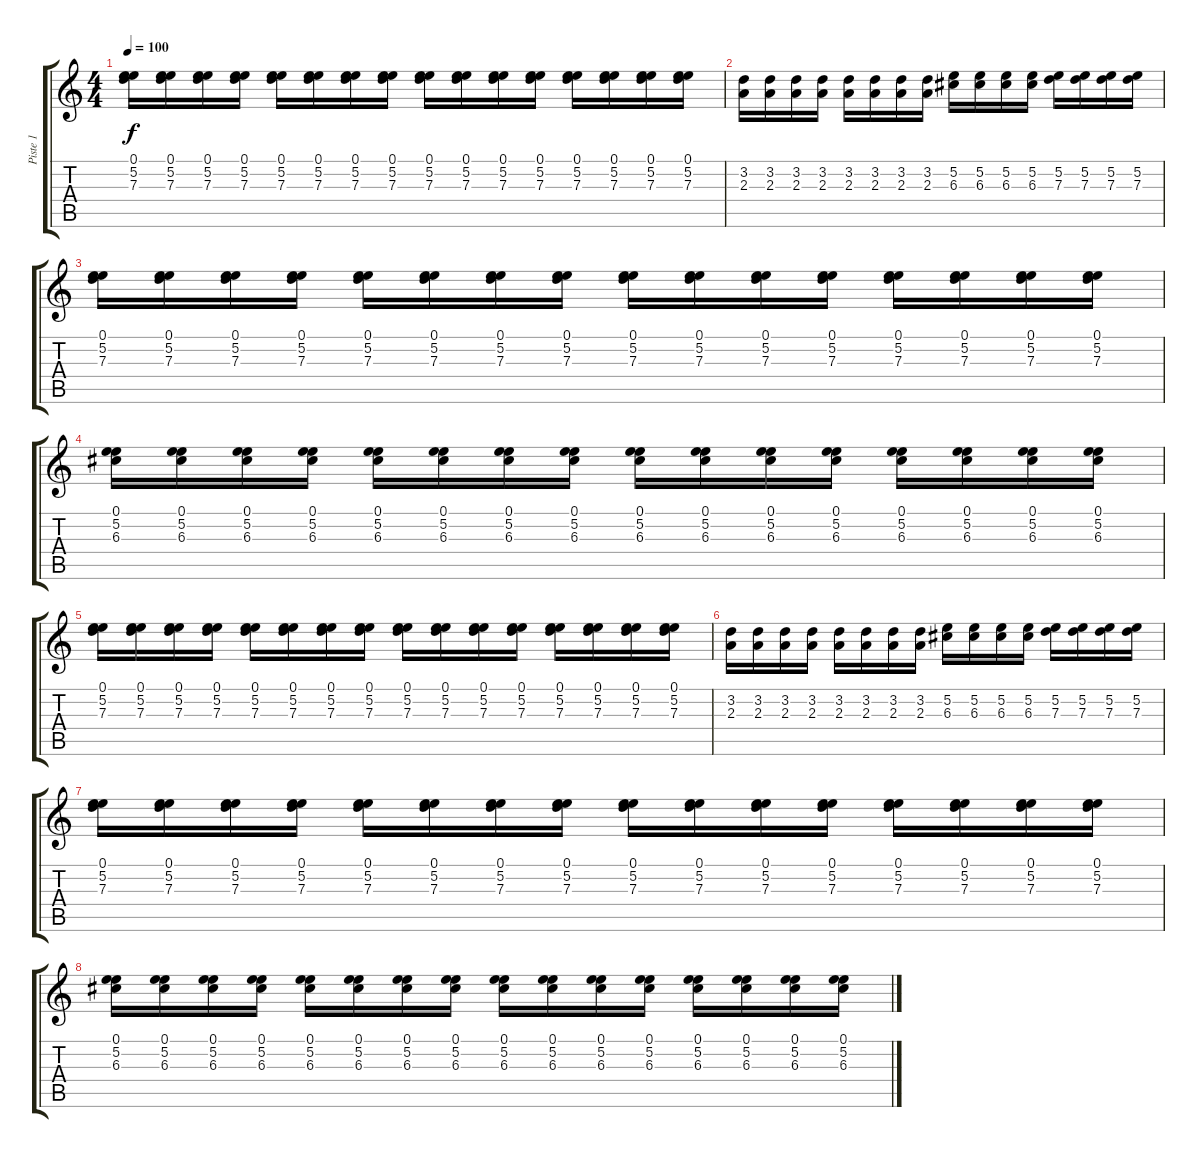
\track ("Piste 1" "Piste 1") {instrument overdrivenguitar}
\staff {score tabs}
\tuning (E4 B3 G3 D3 A2 E2) {hide}
\ts (4 4)
\tempo 100
\clef g2
\ks c
(0.1 5.2 7.3).16{dy f} (0.1 5.2 7.3).16 (0.1 5.2 7.3).16 (0.1 5.2 7.3).16 (0.1 5.2 7.3).16 (0.1 5.2 7.3).16 (0.1 5.2 7.3).16 (0.1 5.2 7.3).16 (0.1 5.2 7.3).16 (0.1 5.2 7.3).16 (0.1 5.2 7.3).16 (0.1 5.2 7.3).16 (0.1 5.2 7.3).16 (0.1 5.2 7.3).16 (0.1 5.2 7.3).16 (0.1 5.2 7.3).16 |
(3.2 2.3).16 (3.2 2.3).16 (3.2 2.3).16 (3.2 2.3).16 (3.2 2.3).16 (3.2 2.3).16 (3.2 2.3).16 (3.2 2.3).16 (5.2 6.3).16 (5.2 6.3).16 (5.2 6.3).16 (5.2 6.3).16 (5.2 7.3).16 (5.2 7.3).16 (5.2 7.3).16 (5.2 7.3).16 |
(0.1 5.2 7.3).16 (0.1 5.2 7.3).16 (0.1 5.2 7.3).16 (0.1 5.2 7.3).16 (0.1 5.2 7.3).16 (0.1 5.2 7.3).16 (0.1 5.2 7.3).16 (0.1 5.2 7.3).16 (0.1 5.2 7.3).16 (0.1 5.2 7.3).16 (0.1 5.2 7.3).16 (0.1 5.2 7.3).16 (0.1 5.2 7.3).16 (0.1 5.2 7.3).16 (0.1 5.2 7.3).16 (0.1 5.2 7.3).16 |
(0.1 5.2 6.3).16 (0.1 5.2 6.3).16 (0.1 5.2 6.3).16 (0.1 5.2 6.3).16 (0.1 5.2 6.3).16 (0.1 5.2 6.3).16 (0.1 5.2 6.3).16 (0.1 5.2 6.3).16 (0.1 5.2 6.3).16 (0.1 5.2 6.3).16 (0.1 5.2 6.3).16 (0.1 5.2 6.3).16 (0.1 5.2 6.3).16 (0.1 5.2 6.3).16 (0.1 5.2 6.3).16 (0.1 5.2 6.3).16 |
(0.1 5.2 7.3).16 (0.1 5.2 7.3).16 (0.1 5.2 7.3).16 (0.1 5.2 7.3).16 (0.1 5.2 7.3).16 (0.1 5.2 7.3).16 (0.1 5.2 7.3).16 (0.1 5.2 7.3).16 (0.1 5.2 7.3).16 (0.1 5.2 7.3).16 (0.1 5.2 7.3).16 (0.1 5.2 7.3).16 (0.1 5.2 7.3).16 (0.1 5.2 7.3).16 (0.1 5.2 7.3).16 (0.1 5.2 7.3).16 |
(3.2 2.3).16 (3.2 2.3).16 (3.2 2.3).16 (3.2 2.3).16 (3.2 2.3).16 (3.2 2.3).16 (3.2 2.3).16 (3.2 2.3).16 (5.2 6.3).16 (5.2 6.3).16 (5.2 6.3).16 (5.2 6.3).16 (5.2 7.3).16 (5.2 7.3).16 (5.2 7.3).16 (5.2 7.3).16 |
(0.1 5.2 7.3).16 (0.1 5.2 7.3).16 (0.1 5.2 7.3).16 (0.1 5.2 7.3).16 (0.1 5.2 7.3).16 (0.1 5.2 7.3).16 (0.1 5.2 7.3).16 (0.1 5.2 7.3).16 (0.1 5.2 7.3).16 (0.1 5.2 7.3).16 (0.1 5.2 7.3).16 (0.1 5.2 7.3).16 (0.1 5.2 7.3).16 (0.1 5.2 7.3).16 (0.1 5.2 7.3).16 (0.1 5.2 7.3).16 |
(0.1 5.2 6.3).16 (0.1 5.2 6.3).16 (0.1 5.2 6.3).16 (0.1 5.2 6.3).16 (0.1 5.2 6.3).16 (0.1 5.2 6.3).16 (0.1 5.2 6.3).16 (0.1 5.2 6.3).16 (0.1 5.2 6.3).16 (0.1 5.2 6.3).16 (0.1 5.2 6.3).16 (0.1 5.2 6.3).16 (0.1 5.2 6.3).16 (0.1 5.2 6.3).16 (0.1 5.2 6.3).16 (0.1 5.2 6.3).16
